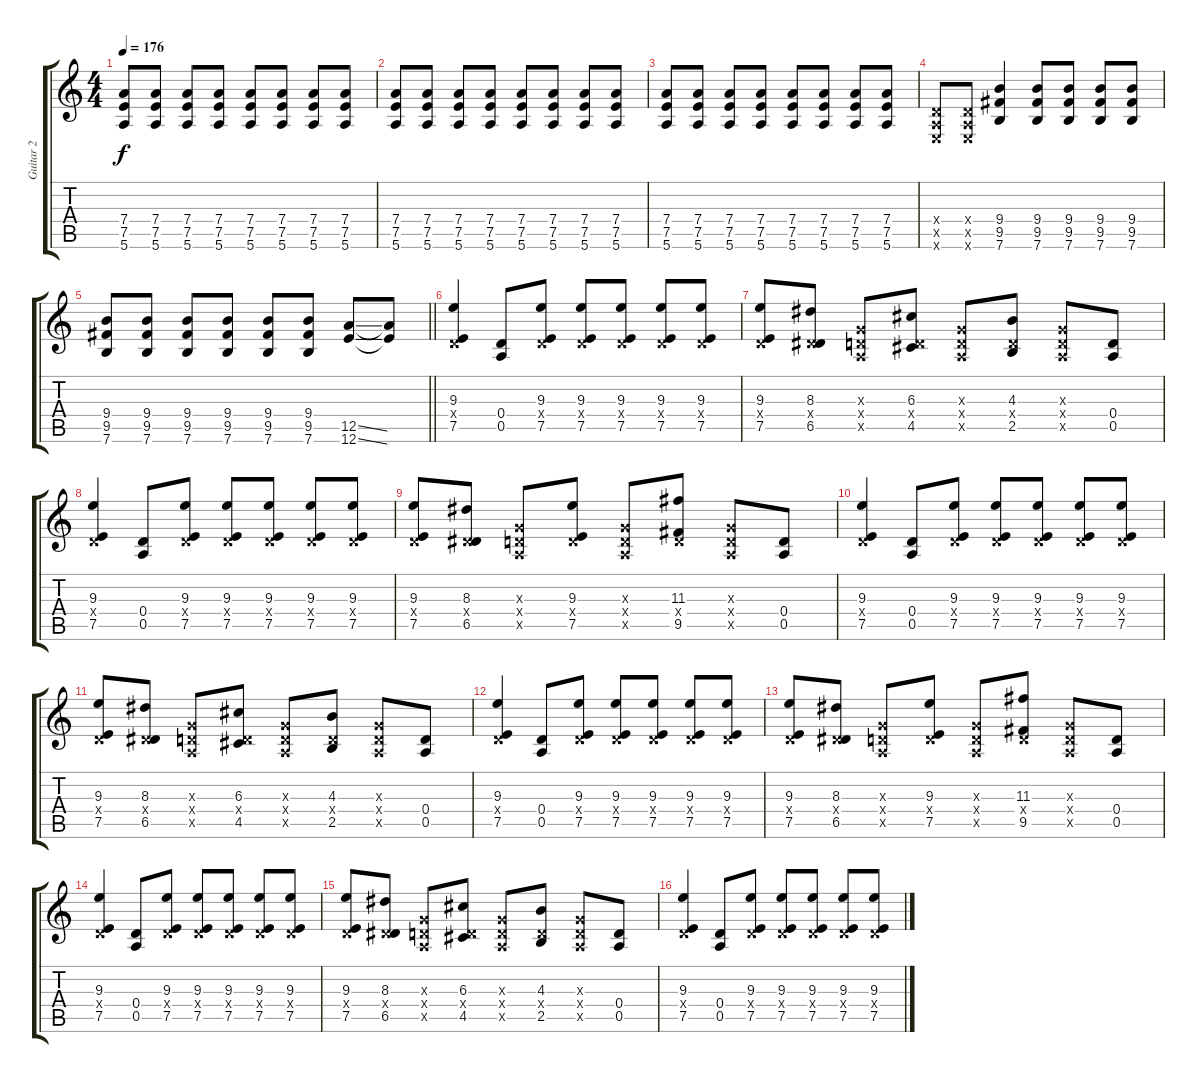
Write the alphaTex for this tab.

\track ("Guitar 2" "Guitar 2") {instrument overdrivenguitar}
\staff {score tabs}
\tuning (E4 B3 G3 D3 A2 E2) {hide}
\ts (4 4)
\tempo 176
\clef g2
\ks c
(7.4 7.5 5.6).8{dy f} (7.4 7.5 5.6).8 (7.4 7.5 5.6).8 (7.4 7.5 5.6).8 (7.4 7.5 5.6).8 (7.4 7.5 5.6).8 (7.4 7.5 5.6).8 (7.4 7.5 5.6).8 |
(7.4 7.5 5.6).8 (7.4 7.5 5.6).8 (7.4 7.5 5.6).8 (7.4 7.5 5.6).8 (7.4 7.5 5.6).8 (7.4 7.5 5.6).8 (7.4 7.5 5.6).8 (7.4 7.5 5.6).8 |
(7.4 7.5 5.6).8 (7.4 7.5 5.6).8 (7.4 7.5 5.6).8 (7.4 7.5 5.6).8 (7.4 7.5 5.6).8 (7.4 7.5 5.6).8 (7.4 7.5 5.6).8 (7.4 7.5 5.6).8 |
(0.4{x} 0.5{x} 0.6{x}).8 (0.4{x} 0.5{x} 0.6{x}).8 (9.4 9.5 7.6).4 (9.4 9.5 7.6).8 (9.4 9.5 7.6).8 (9.4 9.5 7.6).8 (9.4 9.5 7.6).8 |
\barLineRight lightlight
(9.4 9.5 7.6).8 (9.4 9.5 7.6).8 (9.4 9.5 7.6).8 (9.4 9.5 7.6).8 (9.4 9.5 7.6).8 (9.4 9.5 7.6).8 (12.5{ss} 12.6{ss}).8 (12.5{t} 12.6{t}).8 |
(9.3 0.4{x} 7.5).4 (0.4 0.5).8 (9.3 0.4{x} 7.5).8 (9.3 0.4{x} 7.5).8 (9.3 0.4{x} 7.5).8 (9.3 0.4{x} 7.5).8 (9.3 0.4{x} 7.5).8 |
(9.3 0.4{x} 7.5).8 (8.3 0.4{x} 6.5).8 (0.3{x} 0.4{x} 0.5{x}).8 (6.3 0.4{x} 4.5).8 (0.3{x} 0.4{x} 0.5{x}).8 (4.3 0.4{x} 2.5).8 (0.3{x} 0.4{x} 0.5{x}).8 (0.4 0.5).8 |
(9.3 0.4{x} 7.5).4 (0.4 0.5).8 (9.3 0.4{x} 7.5).8 (9.3 0.4{x} 7.5).8 (9.3 0.4{x} 7.5).8 (9.3 0.4{x} 7.5).8 (9.3 0.4{x} 7.5).8 |
(9.3 0.4{x} 7.5).8 (8.3 0.4{x} 6.5).8 (0.3{x} 0.4{x} 0.5{x}).8 (9.3 0.4{x} 7.5).8 (0.3{x} 0.4{x} 0.5{x}).8 (11.3 0.4{x} 9.5).8 (0.3{x} 0.4{x} 0.5{x}).8 (0.4 0.5).8 |
(9.3 0.4{x} 7.5).4 (0.4 0.5).8 (9.3 0.4{x} 7.5).8 (9.3 0.4{x} 7.5).8 (9.3 0.4{x} 7.5).8 (9.3 0.4{x} 7.5).8 (9.3 0.4{x} 7.5).8 |
(9.3 0.4{x} 7.5).8 (8.3 0.4{x} 6.5).8 (0.3{x} 0.4{x} 0.5{x}).8 (6.3 0.4{x} 4.5).8 (0.3{x} 0.4{x} 0.5{x}).8 (4.3 0.4{x} 2.5).8 (0.3{x} 0.4{x} 0.5{x}).8 (0.4 0.5).8 |
(9.3 0.4{x} 7.5).4 (0.4 0.5).8 (9.3 0.4{x} 7.5).8 (9.3 0.4{x} 7.5).8 (9.3 0.4{x} 7.5).8 (9.3 0.4{x} 7.5).8 (9.3 0.4{x} 7.5).8 |
(9.3 0.4{x} 7.5).8 (8.3 0.4{x} 6.5).8 (0.3{x} 0.4{x} 0.5{x}).8 (9.3 0.4{x} 7.5).8 (0.3{x} 0.4{x} 0.5{x}).8 (11.3 0.4{x} 9.5).8 (0.3{x} 0.4{x} 0.5{x}).8 (0.4 0.5).8 |
(9.3 0.4{x} 7.5).4 (0.4 0.5).8 (9.3 0.4{x} 7.5).8 (9.3 0.4{x} 7.5).8 (9.3 0.4{x} 7.5).8 (9.3 0.4{x} 7.5).8 (9.3 0.4{x} 7.5).8 |
(9.3 0.4{x} 7.5).8 (8.3 0.4{x} 6.5).8 (0.3{x} 0.4{x} 0.5{x}).8 (6.3 0.4{x} 4.5).8 (0.3{x} 0.4{x} 0.5{x}).8 (4.3 0.4{x} 2.5).8 (0.3{x} 0.4{x} 0.5{x}).8 (0.4 0.5).8 |
(9.3 0.4{x} 7.5).4 (0.4 0.5).8 (9.3 0.4{x} 7.5).8 (9.3 0.4{x} 7.5).8 (9.3 0.4{x} 7.5).8 (9.3 0.4{x} 7.5).8 (9.3 0.4{x} 7.5).8
